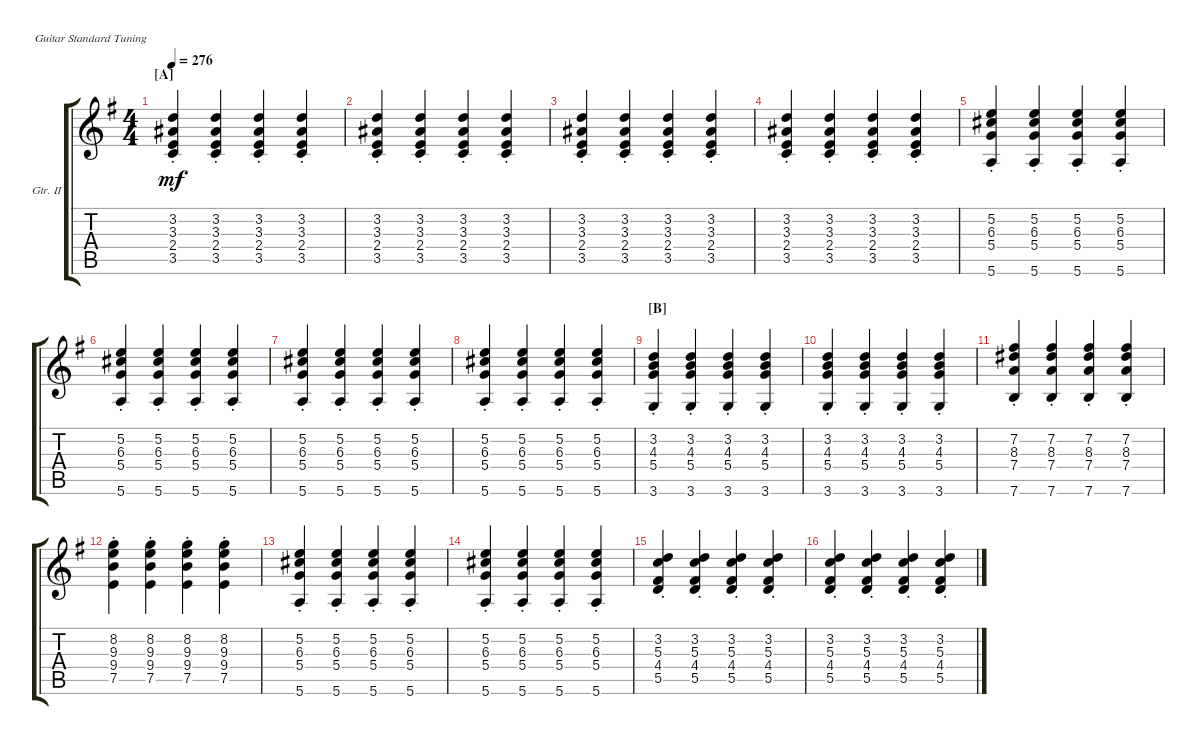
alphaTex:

\defaultSystemsLayout 4
\bracketExtendMode groupsimilarinstruments
\firstSystemTrackNameOrientation horizontal
\otherSystemsTrackNameOrientation horizontal
\track ("Guitar II" "Gtr. II") {instrument acousticguitarsteel}
\staff {score tabs}
\tuning (E4 B3 G3 D3 A2 E2)
\ts (4 4)
\section ("A" "")
\tempo 276
\clef g2
\ks g
(3.5{st} 2.4{st} 3.3{st} 3.2{st}).4{dy mf} (3.5{st} 2.4{st} 3.3{st} 3.2{st}).4 (3.5{st} 2.4{st} 3.3{st} 3.2{st}).4 (3.5{st} 2.4{st} 3.3{st} 3.2{st}).4 |
(3.5{st} 2.4{st} 3.3{st} 3.2{st}).4 (3.5{st} 2.4{st} 3.3{st} 3.2{st}).4 (3.5{st} 2.4{st} 3.3{st} 3.2{st}).4 (3.5{st} 2.4{st} 3.3{st} 3.2{st}).4 |
(3.5{st} 2.4{st} 3.3{st} 3.2{st}).4 (3.5{st} 2.4{st} 3.3{st} 3.2{st}).4 (3.5{st} 2.4{st} 3.3{st} 3.2{st}).4 (3.5{st} 2.4{st} 3.3{st} 3.2{st}).4 |
(3.5{st} 2.4{st} 3.3{st} 3.2{st}).4 (3.5{st} 2.4{st} 3.3{st} 3.2{st}).4 (3.5{st} 2.4{st} 3.3{st} 3.2{st}).4 (3.5{st} 2.4{st} 3.3{st} 3.2{st}).4 |
(5.6{st} 5.4{st} 6.3{st} 5.2{st}).4 (5.6{st} 5.4{st} 6.3{st} 5.2{st}).4 (5.6{st} 5.4{st} 6.3{st} 5.2{st}).4 (5.6{st} 5.4{st} 6.3{st} 5.2{st}).4 |
(5.6{st} 5.4{st} 6.3{st} 5.2{st}).4 (5.6{st} 5.4{st} 6.3{st} 5.2{st}).4 (5.6{st} 5.4{st} 6.3{st} 5.2{st}).4 (5.6{st} 5.4{st} 6.3{st} 5.2{st}).4 |
(5.6{st} 5.4{st} 6.3{st} 5.2{st}).4 (5.6{st} 5.4{st} 6.3{st} 5.2{st}).4 (5.6{st} 5.4{st} 6.3{st} 5.2{st}).4 (5.6{st} 5.4{st} 6.3{st} 5.2{st}).4 |
(5.6{st} 5.4{st} 6.3{st} 5.2{st}).4 (5.6{st} 5.4{st} 6.3{st} 5.2{st}).4 (5.6{st} 5.4{st} 6.3{st} 5.2{st}).4 (5.6{st} 5.4{st} 6.3{st} 5.2{st}).4 |
\section ("B" "")
(3.2{st} 4.3{st} 5.4{st} 3.6{st}).4 (3.2{st} 4.3{st} 5.4{st} 3.6{st}).4 (3.2{st} 4.3{st} 5.4{st} 3.6{st}).4 (3.2{st} 4.3{st} 5.4{st} 3.6{st}).4 |
(3.2{st} 4.3{st} 5.4{st} 3.6{st}).4 (3.2{st} 4.3{st} 5.4{st} 3.6{st}).4 (3.2{st} 4.3{st} 5.4{st} 3.6{st}).4 (3.2{st} 4.3{st} 5.4{st} 3.6{st}).4 |
(7.6{st} 7.4{st} 8.3{st} 7.2{st}).4 (7.6{st} 7.4{st} 8.3{st} 7.2{st}).4 (7.6{st} 7.4{st} 8.3{st} 7.2{st}).4 (7.6{st} 7.4{st} 8.3{st} 7.2{st}).4 |
(7.5{st} 9.4{st} 9.3{st} 8.2{st}).4 (7.5{st} 9.4{st} 9.3{st} 8.2{st}).4 (7.5{st} 9.4{st} 9.3{st} 8.2{st}).4 (7.5{st} 9.4{st} 9.3{st} 8.2{st}).4 |
(5.6{st} 5.4{st} 6.3{st} 5.2{st}).4 (5.6{st} 5.4{st} 6.3{st} 5.2{st}).4 (5.6{st} 5.4{st} 6.3{st} 5.2{st}).4 (5.6{st} 5.4{st} 6.3{st} 5.2{st}).4 |
(5.6{st} 5.4{st} 6.3{st} 5.2{st}).4 (5.6{st} 5.4{st} 6.3{st} 5.2{st}).4 (5.6{st} 5.4{st} 6.3{st} 5.2{st}).4 (5.6{st} 5.4{st} 6.3{st} 5.2{st}).4 |
(5.5{st} 4.4{st} 5.3{st} 3.2{st}).4 (5.5{st} 4.4{st} 5.3{st} 3.2{st}).4 (5.5{st} 4.4{st} 5.3{st} 3.2{st}).4 (5.5{st} 4.4{st} 5.3{st} 3.2{st}).4 |
(5.5{st} 4.4{st} 5.3{st} 3.2{st}).4 (5.5{st} 4.4{st} 5.3{st} 3.2{st}).4 (5.5{st} 4.4{st} 5.3{st} 3.2{st}).4 (5.5{st} 4.4{st} 5.3{st} 3.2{st}).4
